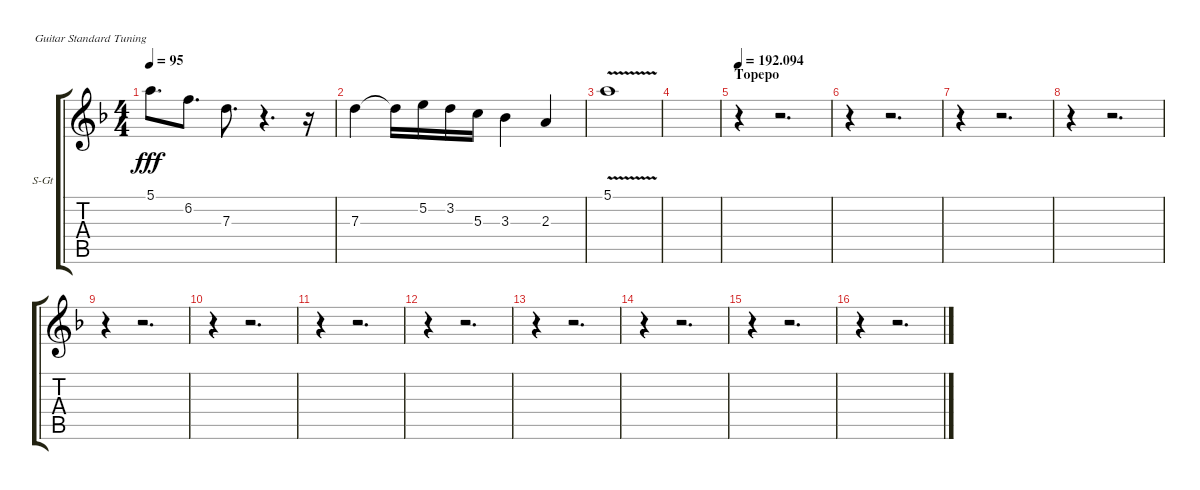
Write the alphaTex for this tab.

\bracketExtendMode groupsimilarinstruments
\firstSystemTrackNameOrientation horizontal
\otherSystemsTrackNameOrientation horizontal
\track ("Валерий Кипелов" "S-Gt") {instrument tenorsax}
\staff {score tabs}
\tuning (E4 B3 G3 D3 A2 E2)
\displaytranspose 12
\ts (4 4)
\tempo 95
\clef g2
\ks f
5.1.8{d dy fff} 6.2.8{d} 7.3.8{d} r.4{d} r.16 |
7.3.4 7.3{t}.16 5.2.16 3.2.16 5.3.16 3.3.4 2.3.4 |
5.1{v}.1 |
|
\section ("" "Тореро")
\tempo
192.094 r.4 r.2{d} |
r.4 r.2{d} |
r.4 r.2{d} |
r.4 r.2{d} |
r.4 r.2{d} |
r.4 r.2{d} |
r.4 r.2{d} |
r.4 r.2{d} |
r.4 r.2{d} |
r.4 r.2{d} |
r.4 r.2{d} |
r.4 r.2{d}
